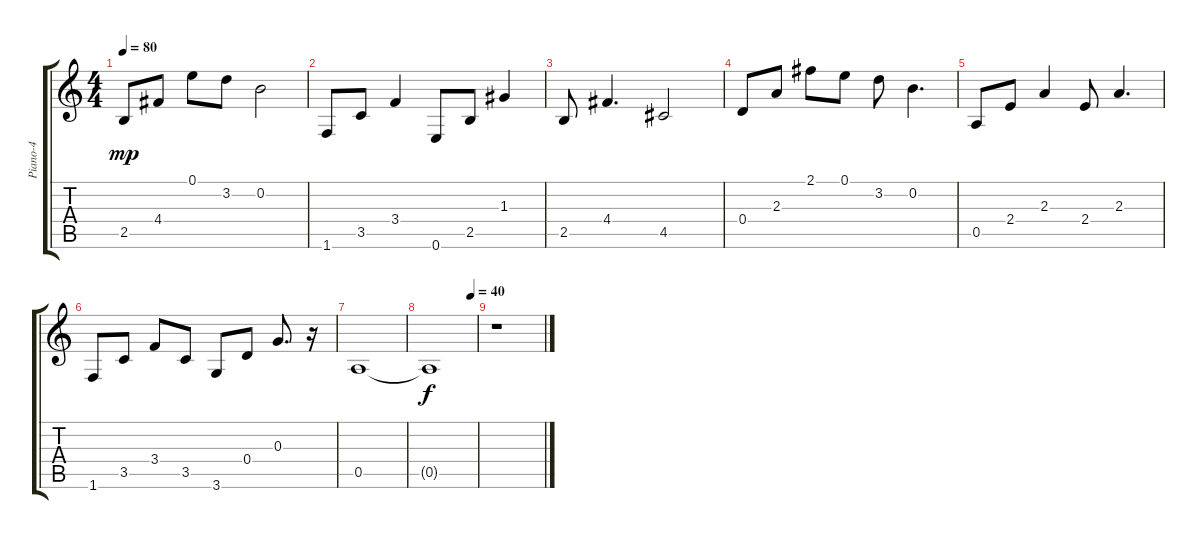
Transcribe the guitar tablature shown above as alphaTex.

\track ("Piano-4" "Piano-4") {instrument acousticguitarsteel}
\staff {score tabs}
\tuning (E4 B3 G3 D3 A2 E2) {hide}
\ts (4 4)
\tempo 80
\clef g2
\ks c
2.5.8{dy mp} 4.4.8 0.1.8 3.2.8 0.2.2 |
1.6.8 3.5.8 3.4.4 0.6.8 2.5.8 1.3.4 |
2.5.8 4.4.4{d} 4.5.2 |
0.4.8 2.3.8 2.1.8 0.1.8 3.2.8 0.2.4{d} |
0.5.8 2.4.8 2.3.4 2.4.8 2.3.4{d} |
1.6.8 3.5.8 3.4.8 3.5.8 3.6.8 0.4.8 0.3.8{d} r.16 |
0.5.1 |
\tempo (40 0.8854166666666666)
0.5{t}.1{dy f} |
r.1
